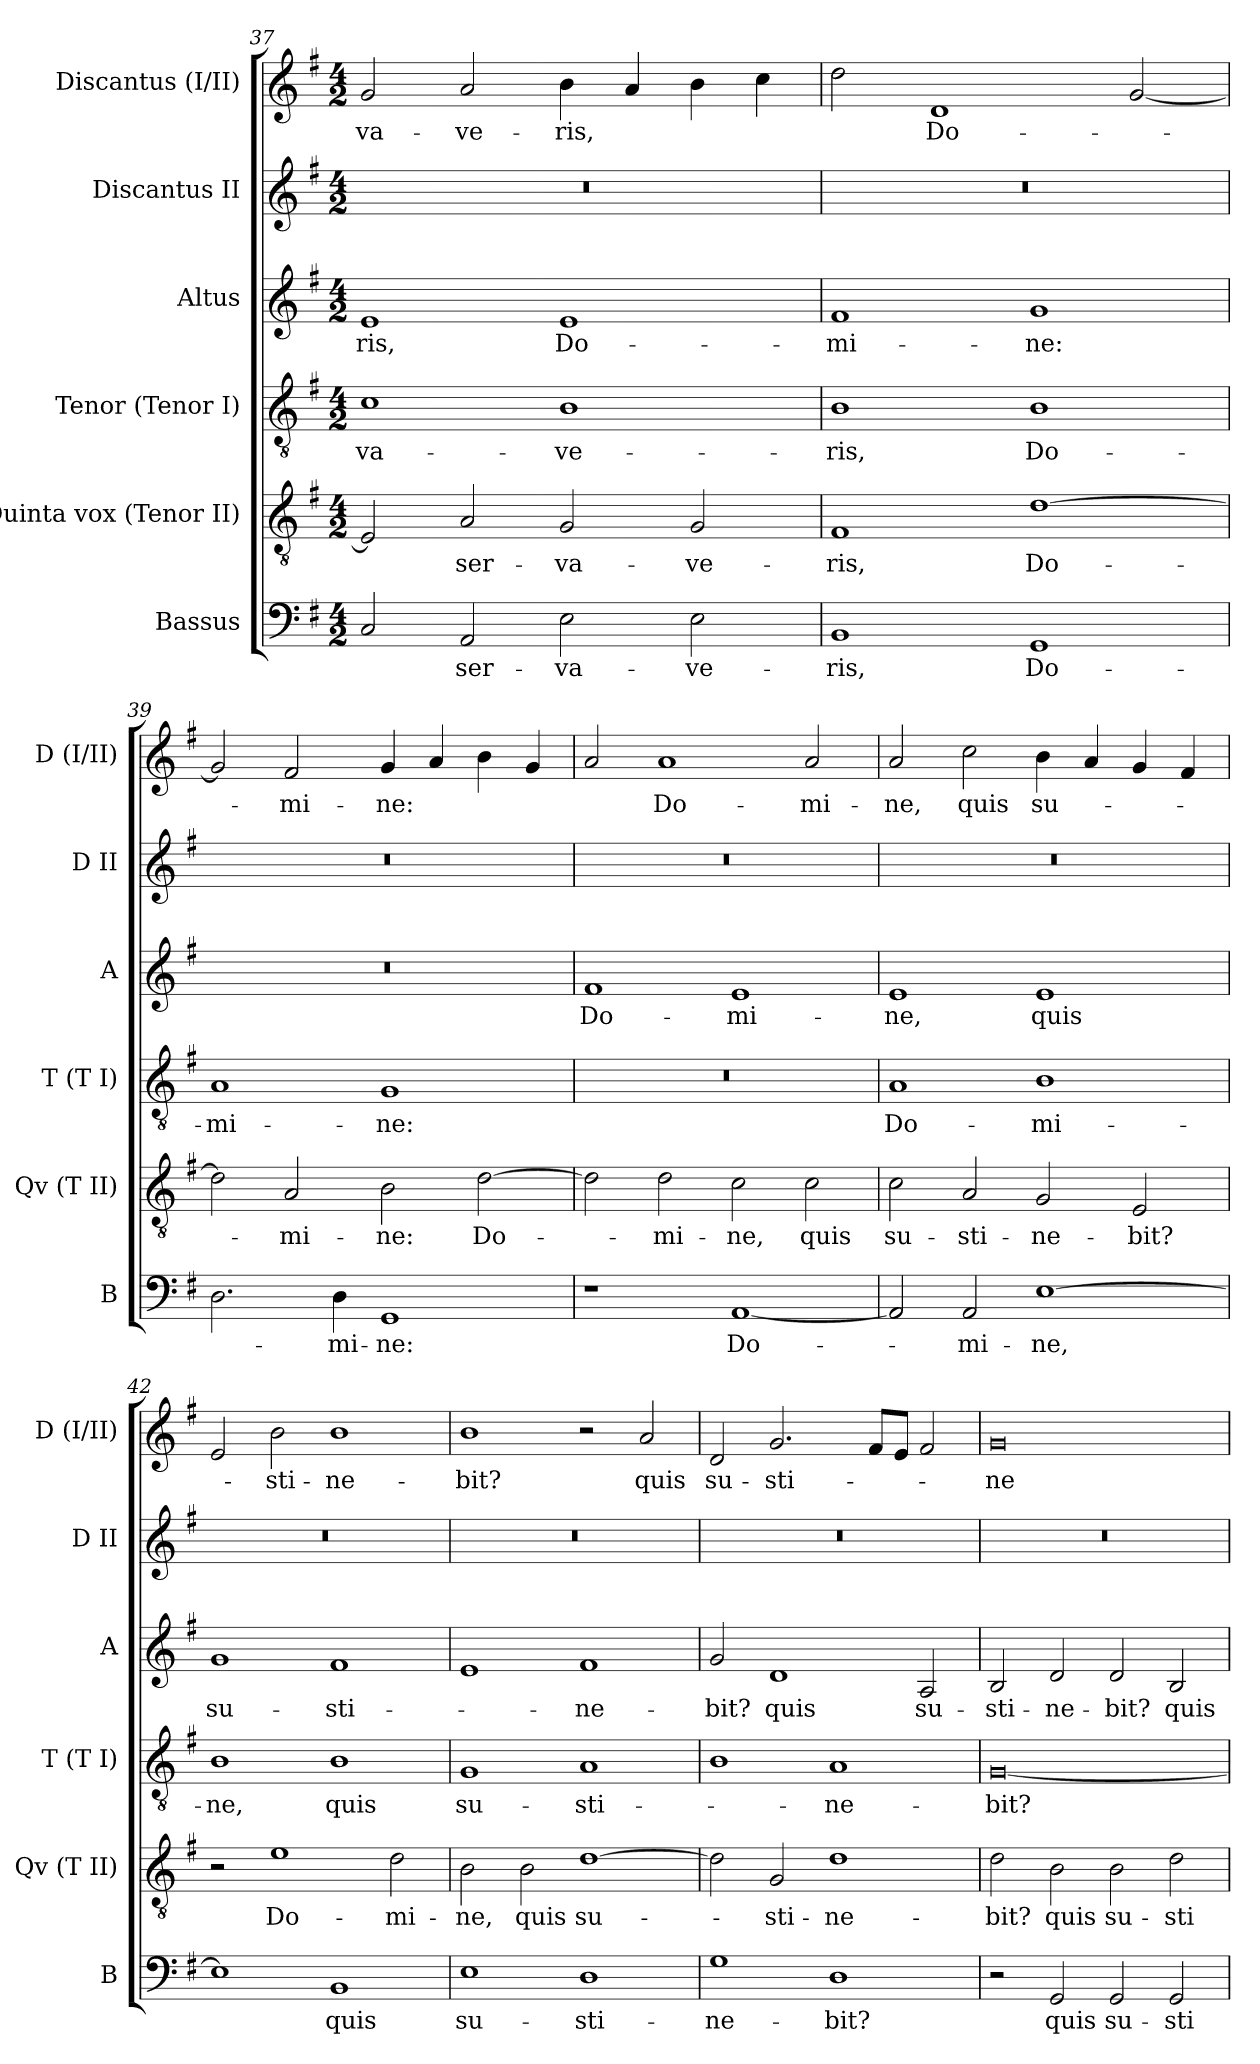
**kern	**text	**kern	**text	**kern	**text	**kern	**text	**kern	**kern	**text
*part6	*part6	*part5	*part5	*part4	*part4	*part3	*part3	*part2	*part1	*part1
*staff6	*staff6	*staff5	*staff5	*staff4	*staff4	*staff3	*staff3	*staff2	*staff1	*staff1
*I"Bassus	*	*I"Quinta vox (Tenor II)	*	*I"Tenor (Tenor I)	*	*I"Altus	*	*I"Discantus II	*I"Discantus (I/II)	*
*I'B	*	*I'Qv (T II)	*	*I'T (T I)	*	*I'A	*	*I'D II	*I'D  (I/II)	*
!!LO:LB:g=z
*clefF4	*	*clefGv2	*	*clefGv2	*	*clefG2	*	*clefG2	*clefG2	*
*k[f#]	*	*k[f#]	*	*k[f#]	*	*k[f#]	*	*k[f#]	*k[f#]	*
*G:	*	*G:	*	*G:	*	*G:	*	*G:	*G:	*
*M4/2	*	*M4/2	*	*M4/2	*	*M4/2	*	*M4/2	*M4/2	*
=37	=37	=37	=37	=37	=37	=37	=37	=37	=37	=37
2C/	.	2E/]	.	1c	-va-	1e	-ris,	0r	2g/	-va-
2AA/	-ser-	2A/	-ser-	.	.	.	.	.	2a/	-ve-
2E\	-va-	2G/	-va-	1B	-ve-	1e	Do-	.	4b\	-ris,
.	.	.	.	.	.	.	.	.	4a/	.
2E\	-ve-	2G/	-ve-	.	.	.	.	.	4b\	.
.	.	.	.	.	.	.	.	.	4cc\	.
=38	=38	=38	=38	=38	=38	=38	=38	=38	=38	=38
1BB	-ris,	1F#	-ris,	1B	-ris,	1f#	-mi-	0r	2dd\	.
.	.	.	.	.	.	.	.	.	1d	Do-
1GG	Do-	[1d	Do-	1B	Do-	1g	-ne:	.	.	.
.	.	.	.	.	.	.	.	.	[2g/	.
=39	=39	=39	=39	=39	=39	=39	=39	=39	=39	=39
2.D\	.	2d\]	.	1A	-mi-	0r	.	0r	2g/]	.
.	.	2A/	-mi-	.	.	.	.	.	2f#/	-mi-
4D\	-mi-	.	.	.	.	.	.	.	.	.
1GG	-ne:	2B\	-ne:	1G	-ne:	.	.	.	4g/	-ne:
.	.	.	.	.	.	.	.	.	4a/	.
.	.	[2d\	Do-	.	.	.	.	.	4b\	.
.	.	.	.	.	.	.	.	.	4g/	.
=40	=40	=40	=40	=40	=40	=40	=40	=40	=40	=40
1r	.	2d\]	.	0r	.	1f#	Do-	0r	2a/	.
.	.	2d\	-mi-	.	.	.	.	.	1a	Do-
[1AA	Do-	2c\	-ne,	.	.	1e	-mi-	.	.	.
.	.	2c\	quis	.	.	.	.	.	2a/	-mi-
=41	=41	=41	=41	=41	=41	=41	=41	=41	=41	=41
2AA/]	.	2c\	su-	1A	Do-	1e	-ne,	0r	2a/	-ne,
2AA/	-mi-	2A/	-sti-	.	.	.	.	.	2cc\	quis
[1E	-ne,	2G/	-ne-	1B	-mi-	1e	quis	.	4b\	su-
.	.	.	.	.	.	.	.	.	4a/	.
.	.	2E/	-bit?	.	.	.	.	.	4g/	.
.	.	.	.	.	.	.	.	.	4f#/	.
=42	=42	=42	=42	=42	=42	=42	=42	=42	=42	=42
1E]	.	2r	.	1B	-ne,	1g	su-	0r	2e/	.
.	.	1e	Do-	.	.	.	.	.	2b\	-sti-
1BB	quis	.	.	1B	quis	1f#	-sti-	.	1b	-ne-
.	.	2d\	-mi-	.	.	.	.	.	.	.
!!LO:PB:g=z
=43	=43	=43	=43	=43	=43	=43	=43	=43	=43	=43
1E	su-	2B\	-ne,	1G	su-	1e	.	0r	1b	-bit?
.	.	2B\	quis	.	.	.	.	.	.	.
1D	-sti-	[1d	su-	1A	-sti-	1f#	-ne-	.	2r	.
.	.	.	.	.	.	.	.	.	2a/	quis
=44	=44	=44	=44	=44	=44	=44	=44	=44	=44	=44
1G	-ne-	2d\]	.	1B	.	2g/	-bit?	0r	2d/	su-
.	.	2G/	-sti-	.	.	1d	quis	.	2.g/	-sti-
1D	-bit?	1d	-ne-	1A	-ne-	.	.	.	.	.
.	.	.	.	.	.	.	.	.	8f#/L	.
.	.	.	.	.	.	.	.	.	8e/J	.
.	.	.	.	.	.	2A/	su-	.	2f#/	.
=45	=45	=45	=45	=45	=45	=45	=45	=45	=45	=45
2r	.	2d\	-bit?	[0G	-bit?	2B/	-sti-	0r	0g	-ne-
2GG/	quis	2B\	quis	.	.	2d/	-ne-	.	.	.
2GG/	su-	2B\	su-	.	.	2d/	-bit?	.	.	.
2GG/	-sti-	2d\	-sti-	.	.	2B/	quis	.	.	.
=	=	=	=	=	=	=	=	=	=	=
*-	*-	*-	*-	*-	*-	*-	*-	*-	*-	*-
